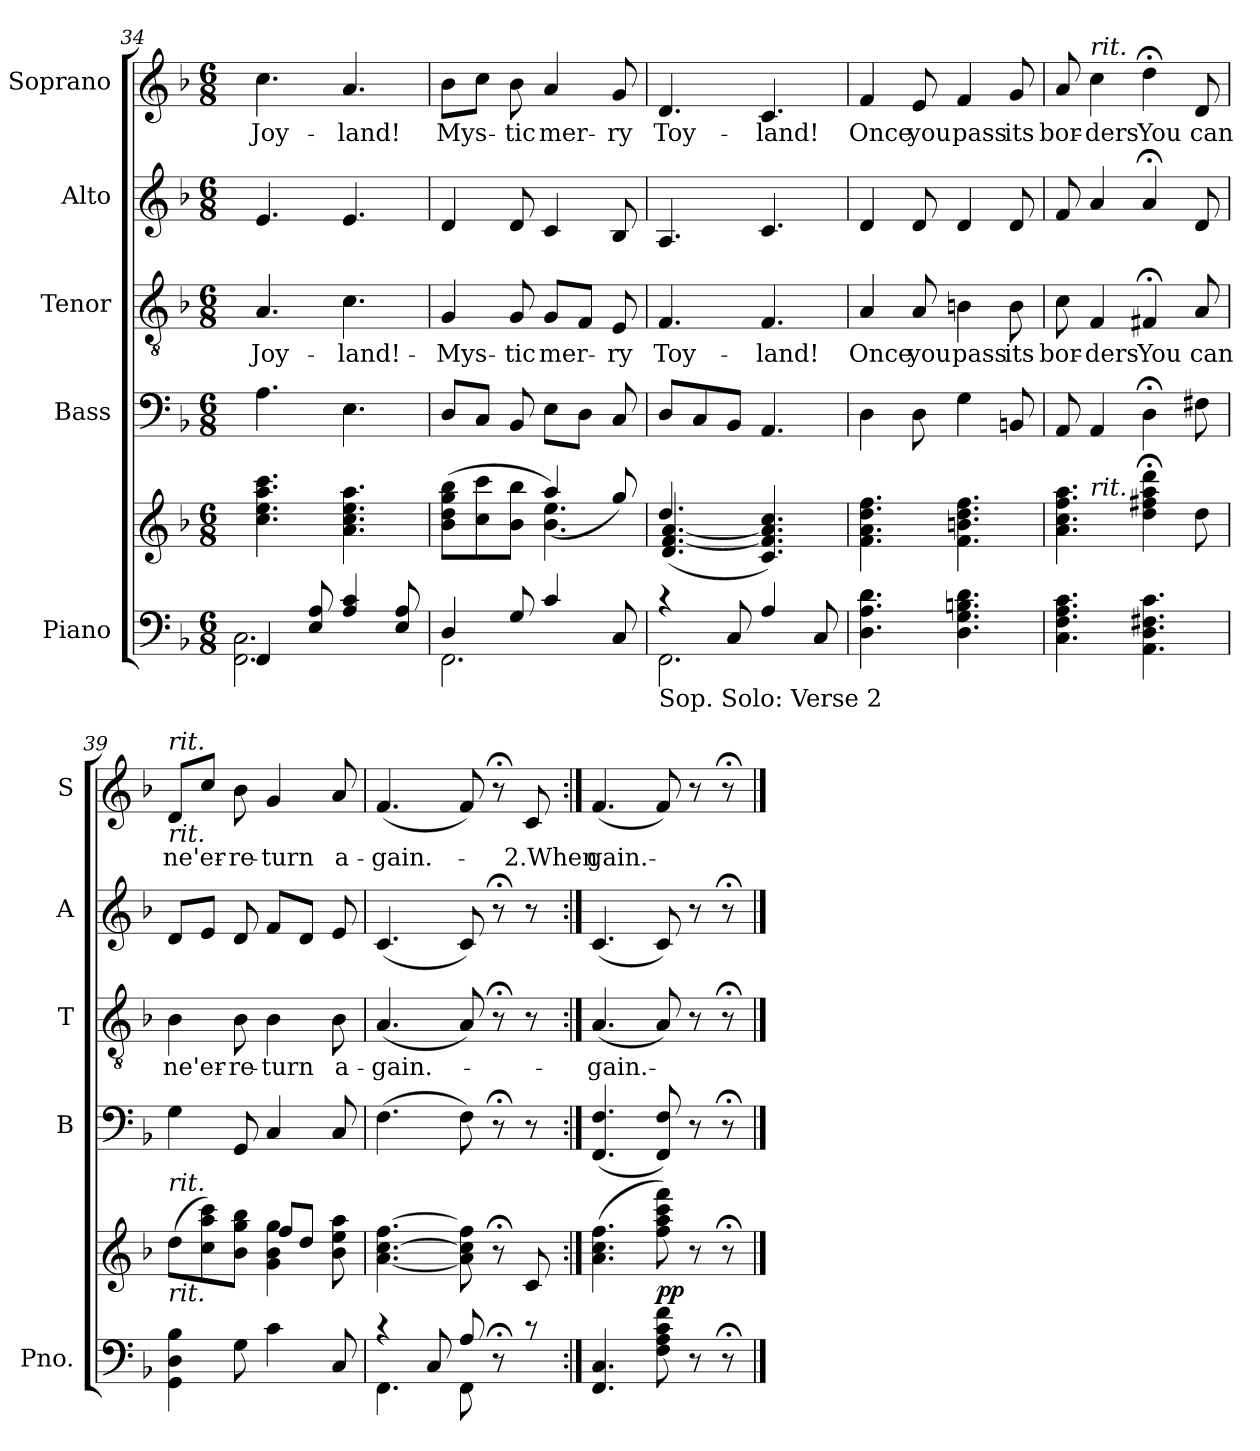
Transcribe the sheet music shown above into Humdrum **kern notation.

**kern	**kern	**dynam	**kern	**text	**kern	**text	**kern	**kern	**text
*part5	*part5	*part5	*part4	*part4	*part3	*part3	*part2	*part1	*part1
*staff6	*staff5	*staff5/6	*staff4	*staff4	*staff3	*staff3	*staff2	*staff1	*staff1
*I"Piano	*	*	*I"Bass	*	*I"Tenor	*	*I"Alto	*I"Soprano	*
*I'Pno.	*	*	*I'B	*	*I'T	*	*I'A	*I'S	*
*clefF4	*clefG2	*	*clefF4	*	*clefGv2	*	*clefG2	*clefG2	*
*k[b-]	*k[b-]	*	*k[b-]	*	*k[b-]	*	*k[b-]	*k[b-]	*
*F:	*F:	*	*F:	*	*F:	*	*F:	*F:	*
*M6/8	*M6/8	*	*M6/8	*	*M6/8	*	*M6/8	*M6/8	*
=34	=34	=34	=34	=34	=34	=34	=34	=34	=34
*^	*	*	*	*	*	*	*	*	*
!	!	!	!	!	!	!	!LO:LY:b	!	!	!LO:LY:b
4FF/	2.FF\ 2.C\	4.cc\ 4.ee\ 4.aa\ 4.ccc\	.	4.A\	.	4.A/	-Joy-	4.e/	4.cc\	Joy-
8E/ 8A/	.	.	.	.	.	.	.	.	.	.
!	!	!	!	!	!	!	!LO:LY:b	!	!	!LO:LY:b
4A/ 4c/	.	4.a\ 4.cc\ 4.ee\ 4.aa\	.	4.E\	.	4.c\	-land!-	4.e/	4.a/	-land!
8E/ 8A/	.	.	.	.	.	.	.	.	.	.
=35	=35	=35	=35	=35	=35	=35	=35	=35	=35	=35
*	*	*^	*	*	*	*	*	*	*	*
!	!	!	!	!	!	!	!	!LO:LY:b	!	!	!LO:LY:b
4D/	2.FF\	(<8b-\ 8dd\ 8gg\ 8bb-\L	4.ryy	.	8D/L	.	4G/	-Mys-	4d/	8b-\L	Mys-
.	.	8cc\ 8ccc\	.	.	8C/J	.	.	.	.	8cc\J	.
!	!	!	!	!	!	!	!	!LO:LY:b	!	!	!LO:LY:b
8G/	.	8b-\ 8bb-\J	.	.	8BB-/	.	8G/	-tic	8d/	8b-\	-tic
!	!	!	!	!	!	!	!	!LO:LY:b	!	!	!LO:LY:b
4c/	.	4.b-\ 4.ee\)	(4aa/	.	8E\L	.	8G/L	mer-	4c/	4a/	mer-
.	.	.	.	.	8D\J	.	8F/J	.	.	.	.
!	!	!	!	!	!	!	!	!LO:LY:b	!	!	!LO:LY:b
8C/	.	.	8gg/)	.	8C/	.	8E/	-ry	8B-/	8g/	-ry
=36	=36	=36	=36	=36	=36	=36	=36	=36	=36	=36	=36
!LO:TX:b:t=Sop. Solo&colon; Verse 2	!	!	!	!	!	!	!	!	!	!	!
!	!	!	!	!	!	!	!	!LO:LY:b	!	!	!LO:LY:b
4rc	2.FF\	4.dd/	(4.d/ [<4.f/ [<4.a/	.	8D/L	.	4.F/	Toy-	4.A/	4.d/	Toy-
.	.	.	.	.	8C/	.	.	.	.	.	.
8C/	.	.	.	.	8BB-/J	.	.	.	.	.	.
!	!	!	!	!	!	!	!	!LO:LY:b	!	!	!LO:LY:b
4A/	.	4.ryy	4.c/ 4.f/] 4.a/] 4.cc/)	.	4.AA/	.	4.F/	-land!	4.c/	4.c/	-land!
8C/	.	.	.	.	.	.	.	.	.	.	.
*v	*v	*	*	*	*	*	*	*	*	*	*
*	*v	*v	*	*	*	*	*	*	*	*
!!LO:LB:g=z
=37	=37	=37	=37	=37	=37	=37	=37	=37	=37
!	!	!	!	!	!	!LO:LY:b	!	!	!LO:LY:b
4.D\ 4.A\ 4.d\	4.f\ 4.a\ 4.dd\ 4.ff\	.	4D\	.	4A/	Once	4d/	4f/	Once
!	!	!	!	!	!	!LO:LY:b	!	!	!LO:LY:b
.	.	.	8D\	.	8A/	you	8d/	8e/	you
!	!	!	!	!	!	!LO:LY:b	!	!	!LO:LY:b
4.D\ 4.G\ 4.Bn\ 4.d\	4.f\ 4.bn\ 4.dd\ 4.ff\	.	4G\	.	4Bn\	pass	4d/	4f/	pass
!	!	!	!	!	!	!LO:LY:b	!	!	!LO:LY:b
.	.	.	8BBn/	.	8B\	its	8d/	8g/	its
=38	=38	=38	=38	=38	=38	=38	=38	=38	=38
!	!	!	!	!	!	!LO:LY:b	!	!	!LO:LY:b
*	*^	*	*	*	*	*	*	*	*
4.C\ 4.F\ 4.A\ 4.c\	4.a\ 4.cc\ 4.ff\ 4.aa\	8ryy	.	8AA/	.	8c\	bor-	8f/	8a/	bor-
!	!	!	!	!	!	!	!	!	!LO:TX:a:i:t=rit.	!
!	!	!LO:TX:a:i:t=rit.	!	!	!	!	!	!	!	!
!	!	!	!	!	!	!	!LO:LY:b	!	!	!LO:LY:b
.	.	2ryy	.	4AA/	.	4F/	-ders	4a/	4cc\	-ders
!	!	!	!	!	!	!	!LO:LY:b	!	!	!LO:LY:b
4.AA\ 4.D\ 4.F#X\ 4.c\	4dd\;< 4ff#X\;< 4aa\;< 4ddd\;<	.	.	4D;<\	.	4F#X;</	You	4a;</	4dd;<\	You
!	!	!	!	!	!	!	!LO:LY:b	!	!	!LO:LY:b
.	8dd\	8ryy	.	8F#X\	.	8A/	can	8d/	8d/	can
=39	=39	=39	=39	=39	=39	=39	=39	=39	=39	=39
!	!	!	!	!	!	!	!	!	!LO:TX:b:i:t=rit.	!
!	!	!	!	!	!	!	!	!	!LO:TX:a:i:t=rit.	!
!	!LO:TX:b:i:t=rit.	!	!	!	!	!	!	!	!	!
!	!LO:TX:a:i:t=rit.	!	!	!	!	!	!	!	!	!
!	!	!	!	!	!	!	!LO:LY:b	!	!	!LO:LY:b
4GG\ 4D\ 4B-\	(<8dd\L	4.ryy	.	4G\	.	4B-\	ne'er-	8d/L	8d/L	ne'er-
.	8cc\ 8aa\ 8ccc\)	.	.	.	.	.	.	8e/J	8cc/J	.
!	!	!	!	!	!	!	!LO:LY:b	!	!	!LO:LY:b
8G\	8b-\ 8gg\ 8bb-\J	.	.	8GG/	.	8B-\	-re-	8d/	8b-\	-re-
!	!	!	!	!	!	!	!LO:LY:b	!	!	!LO:LY:b
4c\	4g\ 4b-\ 4gg\	8ff/L	.	4C/	.	4B-\	-turn	8f/L	4g/	-turn
.	.	8dd/J	.	.	.	.	.	8d/J	.	.
!	!	!	!	!	!	!	!LO:LY:b	!	!	!LO:LY:b
8C/	8b-\ 8ee\ 8aa\	8ryy	.	8C/	.	8B-\	a-	8e/	8a/	a-
=40	=40	=40	=40	=40	=40	=40	=40	=40	=40	=40
*^	*	*	*	*	*	*	*	*	*	*
!	!	!	!	!	!	!	!	!LO:LY:b	!	!	!LO:LY:b
*	*	*v	*v	*	*	*	*	*	*	*	*
4rc	4.FF\	[<4.a\ [>4.cc\ [>4.ff\	.	(>4.F\	.	(<4.A/	-gain.-	(<4.c/	(<4.f/	-gain.-
8C/	.	.	.	.	.	.	.	.	.	.
8A/	8FF\	8a\] 8cc\] 8ff\]	.	8F\)	.	8A/)	.	8c/)	8f/)	.
8r;<C	4ryy	8r;<	.	8r;<	.	8r;<	.	8r;<	8r;<	.
!	!	!	!	!	!	!	!	!	!	!LO:LY:b
8rc	.	8c/	.	8r	.	8r	.	8r	8c/	-2.When
*v	*v	*	*	*	*	*	*	*	*	*
=41:|!	=41:|!	=41:|!	=41:|!	=41:|!	=41:|!	=41:|!	=41:|!	=41:|!	=41:|!
!	!	!	!	!	!	!LO:LY:b	!	!	!LO:LY:b
4.FF/ 4.C/	(>4.a\ 4.cc\ 4.ff\	.	(<4.FF/ 4.F/	.	(<4.A/	-gain.-	(<4.c/	(<4.f/	gain.-
!	!	!LO:DY:a=2	!	!	!	!	!	!	!
8F\ 8A\ 8c\ 8f\	8ff\ 8aa\ 8ccc\ 8fff\)	pp	8FF/ 8F/)	.	8A/)	.	8c/)	8f/)	.
8r	8r	.	8r	.	8r	.	8r	8r	.
8r;<	8r;<	.	8r;<	.	8r;<	.	8r;<	8r;<	.
==	==	==	==	==	==	==	==	==	==
*-	*-	*-	*-	*-	*-	*-	*-	*-	*-
